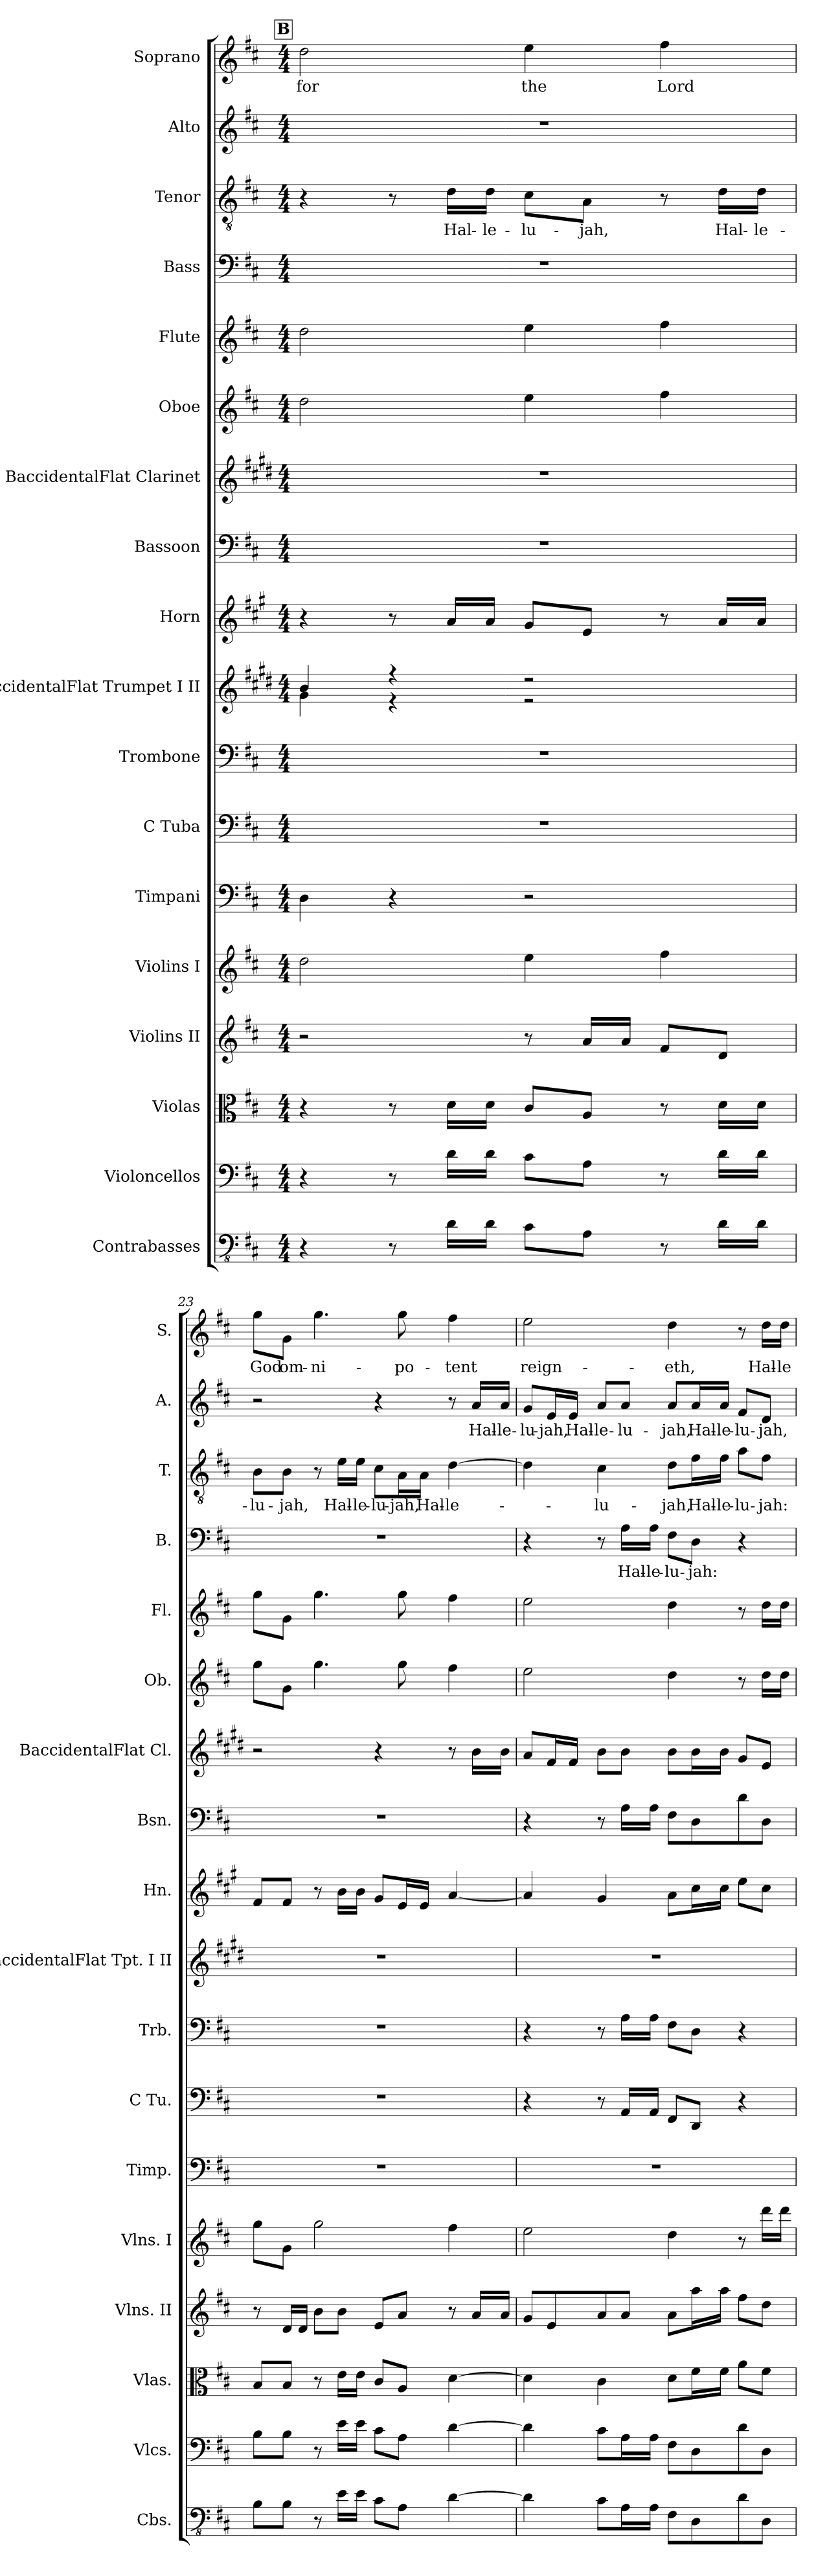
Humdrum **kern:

**kern	**kern	**kern	**kern	**kern	**kern	**kern	**kern	**kern	**kern	**kern	**kern	**kern	**kern	**kern	**text	**kern	**text	**kern	**text	**kern	**text
*part18	*part17	*part16	*part15	*part14	*part13	*part12	*part11	*part10	*part9	*part8	*part7	*part6	*part5	*part4	*part4	*part3	*part3	*part2	*part2	*part1	*part1
*staff18	*staff17	*staff16	*staff15	*staff14	*staff13	*staff12	*staff11	*staff10	*staff9	*staff8	*staff7	*staff6	*staff5	*staff4	*staff4	*staff3	*staff3	*staff2	*staff2	*staff1	*staff1
*I"Contrabasses	*I"Violoncellos	*I"Violas	*I"Violins II	*I"Violins I	*I"Timpani	*I"C Tuba	*I"Trombone	*I"BaccidentalFlat Trumpet I II	*I"Horn	*I"Bassoon	*I"BaccidentalFlat Clarinet	*I"Oboe	*I"Flute	*I"Bass	*	*I"Tenor	*	*I"Alto	*	*I"Soprano	*
*I'Cbs.	*I'Vlcs.	*I'Vlas.	*I'Vlns. II	*I'Vlns. I	*I'Timp.	*I'C Tu.	*I'Trb.	*I'BaccidentalFlat Tpt. I II	*I'Hn.	*I'Bsn.	*I'BaccidentalFlat Cl.	*I'Ob.	*I'Fl.	*I'B.	*	*I'T.	*	*I'A.	*	*I'S.	*
!!LO:PB:g=z
*clefFv4	*clefF4	*clefC3	*clefG2	*clefG2	*clefF4	*clefF4	*clefF4	*clefG2	*clefG2	*clefF4	*clefG2	*clefG2	*clefG2	*clefF4	*	*clefGv2	*	*clefG2	*	*clefG2	*
*	*	*	*	*	*	*	*	*ITrd1c2	*ITrd4c7	*	*ITrd1c2	*	*	*	*	*	*	*	*	*	*
*k[f#c#]	*k[f#c#]	*k[f#c#]	*k[f#c#]	*k[f#c#]	*k[f#c#]	*k[f#c#]	*k[f#c#]	*k[f#c#]	*k[f#c#]	*k[f#c#]	*k[f#c#]	*k[f#c#]	*k[f#c#]	*k[f#c#]	*	*k[f#c#]	*	*k[f#c#]	*	*k[f#c#]	*
*M4/4	*M4/4	*M4/4	*M4/4	*M4/4	*M4/4	*M4/4	*M4/4	*M4/4	*M4/4	*M4/4	*M4/4	*M4/4	*M4/4	*M4/4	*	*M4/4	*	*M4/4	*	*M4/4	*
!!LO:REH:place=s1:a:B:fs=14:t=B
=22	=22	=22	=22	=22	=22	=22	=22	=22	=22	=22	=22	=22	=22	=22	=22	=22	=22	=22	=22	=22	=22
*	*	*	*	*	*	*	*	*^	*	*	*	*	*	*	*	*	*	*	*	*	*
!	!	!	!	!	!	!	!	!	!	!	!	!	!	!	!	!	!	!	!	!	!	!LO:LY:b
4r	4r	4r	2r	2dd\	4D\	1r	1r	4a/	4f#\	4r	1r	1r	2dd\	2dd\	1r	.	4r	.	1r	.	2dd\	for
8r	8r	8r	.	.	4r	.	.	4r	4r	8r	.	.	.	.	.	.	8r	.	.	.	.	.
!	!	!	!	!	!	!	!	!	!	!	!	!	!	!	!	!	!	!LO:LY:b	!	!	!	!
16D\LL	16d\LL	16d\LL	.	.	.	.	.	.	.	16d/LL	.	.	.	.	.	.	16d\LL	Hal-	.	.	.	.
!	!	!	!	!	!	!	!	!	!	!	!	!	!	!	!	!	!	!LO:LY:b	!	!	!	!
16D\JJ	16d\JJ	16d\JJ	.	.	.	.	.	.	.	16d/JJ	.	.	.	.	.	.	16d\JJ	-le-	.	.	.	.
!	!	!	!	!	!	!	!	!	!	!	!	!	!	!	!	!	!	!LO:LY:b	!	!	!	!LO:LY:b
8C#\L	8c#\L	8c#/L	8r	4ee\	2r	.	.	2r	2r	8c#/L	.	.	4ee\	4ee\	.	.	8c#\L	-lu-	.	.	4ee\	the
!	!	!	!	!	!	!	!	!	!	!	!	!	!	!	!	!	!	!LO:LY:b	!	!	!	!
8AA\J	8A\J	8A/J	16a/LL	.	.	.	.	.	.	8A/J	.	.	.	.	.	.	8A\J	-jah,	.	.	.	.
.	.	.	16a/JJ	.	.	.	.	.	.	.	.	.	.	.	.	.	.	.	.	.	.	.
!	!	!	!	!	!	!	!	!	!	!	!	!	!	!	!	!	!	!	!	!	!	!LO:LY:b
8r	8r	8r	8f#/L	4ff#\	.	.	.	.	.	8r	.	.	4ff#\	4ff#\	.	.	8r	.	.	.	4ff#\	Lord
!	!	!	!	!	!	!	!	!	!	!	!	!	!	!	!	!	!	!LO:LY:b	!	!	!	!
16D\LL	16d\LL	16d\LL	8d/J	.	.	.	.	.	.	16d/LL	.	.	.	.	.	.	16d\LL	Hal-	.	.	.	.
!	!	!	!	!	!	!	!	!	!	!	!	!	!	!	!	!	!	!LO:LY:b	!	!	!	!
16D\JJ	16d\JJ	16d\JJ	.	.	.	.	.	.	.	16d/JJ	.	.	.	.	.	.	16d\JJ	-le-	.	.	.	.
*	*	*	*	*	*	*	*	*v	*v	*	*	*	*	*	*	*	*	*	*	*	*	*
=23	=23	=23	=23	=23	=23	=23	=23	=23	=23	=23	=23	=23	=23	=23	=23	=23	=23	=23	=23	=23	=23
!	!	!	!	!	!	!	!	!	!	!	!	!	!	!	!	!	!LO:LY:b	!	!	!	!LO:LY:b
8BB\L	8B\L	8B/L	8r	8gg\L	1r	1r	1r	1r	8B/L	1r	2r	8gg\L	8gg\L	1r	.	8B\L	-lu-	2r	.	8gg\L	God
!	!	!	!	!	!	!	!	!	!	!	!	!	!	!	!	!	!LO:LY:b	!	!	!	!LO:LY:b
8BB\J	8B\J	8B/J	16d/LL	8g\J	.	.	.	.	8B/J	.	.	8g\J	8g\J	.	.	8B\J	-jah,	.	.	8g\J	om-
.	.	.	16d/JJ	.	.	.	.	.	.	.	.	.	.	.	.	.	.	.	.	.	.
!	!	!	!	!	!	!	!	!	!	!	!	!	!	!	!	!	!	!	!	!	!LO:LY:b
8r	8r	8r	8b\L	2gg\	.	.	.	.	8r	.	.	4.gg\	4.gg\	.	.	8r	.	.	.	4.gg\	-ni-
!	!	!	!	!	!	!	!	!	!	!	!	!	!	!	!	!	!LO:LY:b	!	!	!	!
16E\LL	16e\LL	16e\LL	8b\J	.	.	.	.	.	16e\LL	.	.	.	.	.	.	16e\LL	Hal-	.	.	.	.
!	!	!	!	!	!	!	!	!	!	!	!	!	!	!	!	!	!LO:LY:b	!	!	!	!
16E\JJ	16e\JJ	16e\JJ	.	.	.	.	.	.	16e\JJ	.	.	.	.	.	.	16e\JJ	-le-	.	.	.	.
!	!	!	!	!	!	!	!	!	!	!	!	!	!	!	!	!	!LO:LY:b	!	!	!	!
8C#\L	8c#\L	8c#/L	8e/L	.	.	.	.	.	8c#/L	.	4r	.	.	.	.	8c#\L	-lu-	4r	.	.	.
!	!	!	!	!	!	!	!	!	!	!	!	!	!	!	!	!	!LO:LY:b	!	!	!	!LO:LY:b
8AA\J	8A\J	8A/J	8a/J	.	.	.	.	.	16A/L	.	.	8gg\	8gg\	.	.	16A\L	-jah,	.	.	8gg\	-po-
!	!	!	!	!	!	!	!	!	!	!	!	!	!	!	!	!	!LO:LY:b	!	!	!	!
.	.	.	.	.	.	.	.	.	16A/JJ	.	.	.	.	.	.	16A\JJ	Hal-	.	.	.	.
!	!	!	!	!	!	!	!	!	!	!	!	!	!	!	!	!	!LO:LY:b	!	!	!	!LO:LY:b
[4D\	[4d\	[4d\	8r	4ff#\	.	.	.	.	[4d/	.	8r	4ff#\	4ff#\	.	.	[4d\	-le-	8r	.	4ff#\	-tent
!	!	!	!	!	!	!	!	!	!	!	!	!	!	!	!	!	!	!	!LO:LY:b	!	!
.	.	.	16a/LL	.	.	.	.	.	.	.	16a\LL	.	.	.	.	.	.	16a/LL	Hal-	.	.
!	!	!	!	!	!	!	!	!	!	!	!	!	!	!	!	!	!	!	!LO:LY:b	!	!
.	.	.	16a/JJ	.	.	.	.	.	.	.	16a\JJ	.	.	.	.	.	.	16a/JJ	-le-	.	.
=24	=24	=24	=24	=24	=24	=24	=24	=24	=24	=24	=24	=24	=24	=24	=24	=24	=24	=24	=24	=24	=24
!	!	!	!	!	!	!	!	!	!	!	!	!	!	!	!	!	!	!	!LO:LY:b	!	!LO:LY:b
4D\]	4d\]	4d\]	8g/L	2ee\	1r	4r	4r	1r	4d/]	4r	8g/L	2ee\	2ee\	4r	.	4d\]	.	8g/L	-lu-	2ee\	reign-
!	!	!	!	!	!	!	!	!	!	!	!	!	!	!	!	!	!	!	!LO:LY:b	!	!
.	.	.	8e/	.	.	.	.	.	.	.	16e/L	.	.	.	.	.	.	16e/L	-jah,	.	.
!	!	!	!	!	!	!	!	!	!	!	!	!	!	!	!	!	!	!	!LO:LY:b	!	!
.	.	.	.	.	.	.	.	.	.	.	16e/JJ	.	.	.	.	.	.	16e/JJ	Hal-	.	.
!	!	!	!	!	!	!	!	!	!	!	!	!	!	!	!	!	!LO:LY:b	!	!LO:LY:b	!	!
8C#\L	8c#\L	4c#\	8a/	.	.	8r	8r	.	4c#/	8r	8a\L	.	.	8r	.	4c#\	-lu-	8a/L	-le-	.	.
!	!	!	!	!	!	!	!	!	!	!	!	!	!	!	!LO:LY:b	!	!	!	!LO:LY:b	!	!
16AA\L	16A\L	.	8a/J	.	.	16AA/LL	16A\LL	.	.	16A\LL	8a\J	.	.	16A\LL	Hal-	.	.	8a/J	-lu-	.	.
!	!	!	!	!	!	!	!	!	!	!	!	!	!	!	!LO:LY:b	!	!	!	!	!	!
16AA\JJ	16A\JJ	.	.	.	.	16AA/JJ	16A\JJ	.	.	16A\JJ	.	.	.	16A\JJ	-le-	.	.	.	.	.	.
!	!	!	!	!	!	!	!	!	!	!	!	!	!	!	!LO:LY:b	!	!LO:LY:b	!	!LO:LY:b	!	!LO:LY:b
8FF#\L	8F#\L	8d\L	8a\L	4dd\	.	8FF#/L	8F#\L	.	8d\L	8F#\L	8a\L	4dd\	4dd\	8F#\L	-lu-	8d\L	-jah,	8a/L	-jah,	4dd\	-eth,
!	!	!	!	!	!	!	!	!	!	!	!	!	!	!	!LO:LY:b	!	!LO:LY:b	!	!LO:LY:b	!	!
8DD\	8D\	16f#\L	16aa\L	.	.	8DD/J	8D\J	.	16f#\L	8D\	16a\L	.	.	8D\J	-jah:	16f#\L	Hal-	16a/L	Hal-	.	.
!	!	!	!	!	!	!	!	!	!	!	!	!	!	!	!	!	!LO:LY:b	!	!LO:LY:b	!	!
.	.	16f#\JJ	16aa\JJ	.	.	.	.	.	16f#\JJ	.	16a\JJ	.	.	.	.	16f#\JJ	-le-	16a/JJ	-le-	.	.
!	!	!	!	!	!	!	!	!	!	!	!	!	!	!	!	!	!LO:LY:b	!	!LO:LY:b	!	!
8D\	8d\	8a\L	8ff#\L	8r	.	4r	4r	.	8a\L	8d\	8f#/L	8r	8r	4r	.	8a\L	-lu-	8f#/L	-lu-	8r	.
!	!	!	!	!	!	!	!	!	!	!	!	!	!	!	!	!	!LO:LY:b	!	!LO:LY:b	!	!LO:LY:b
8DD\J	8D\J	8f#\J	8dd\J	16ddd\LL	.	.	.	.	8f#\J	8D\J	8d/J	16dd\LL	16dd\LL	.	.	8f#\J	-jah:	8d/J	-jah,	16dd\LL	Hal-
!	!	!	!	!	!	!	!	!	!	!	!	!	!	!	!	!	!	!	!	!	!LO:LY:b
.	.	.	.	16ddd\JJ	.	.	.	.	.	.	.	16dd\JJ	16dd\JJ	.	.	.	.	.	.	16dd\JJ	-le-
=	=	=	=	=	=	=	=	=	=	=	=	=	=	=	=	=	=	=	=	=	=
*-	*-	*-	*-	*-	*-	*-	*-	*-	*-	*-	*-	*-	*-	*-	*-	*-	*-	*-	*-	*-	*-
